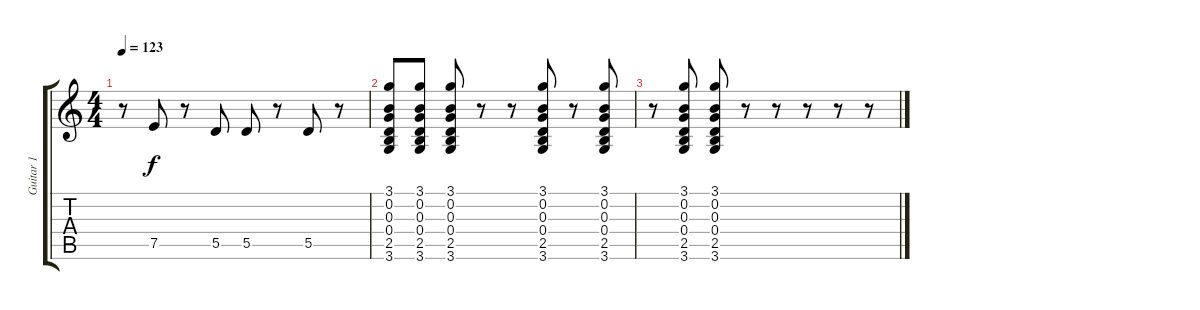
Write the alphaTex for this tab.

\track ("Guitar 1" "Guitar 1") {instrument electricguitarclean}
\staff {score tabs}
\tuning (E4 B3 G3 D3 A2 E2) {hide}
\ts (4 4)
\tempo 123
\clef g2
\ks c
r.8{dy f} 7.5.8 r.8 5.5.8 5.5.8 r.8 5.5.8 r.8 |
(3.1 0.2 0.3 0.4 2.5 3.6).8 (3.1 0.2 0.3 0.4 2.5 3.6).8 (3.1 0.2 0.3 0.4 2.5 3.6).8 r.8 r.8 (3.1 0.2 0.3 0.4 2.5 3.6).8 r.8 (3.1 0.2 0.3 0.4 2.5 3.6).8 |
r.8 (3.1 0.2 0.3 0.4 2.5 3.6).8 (3.1 0.2 0.3 0.4 2.5 3.6).8 r.8 r.8 r.8 r.8 r.8
